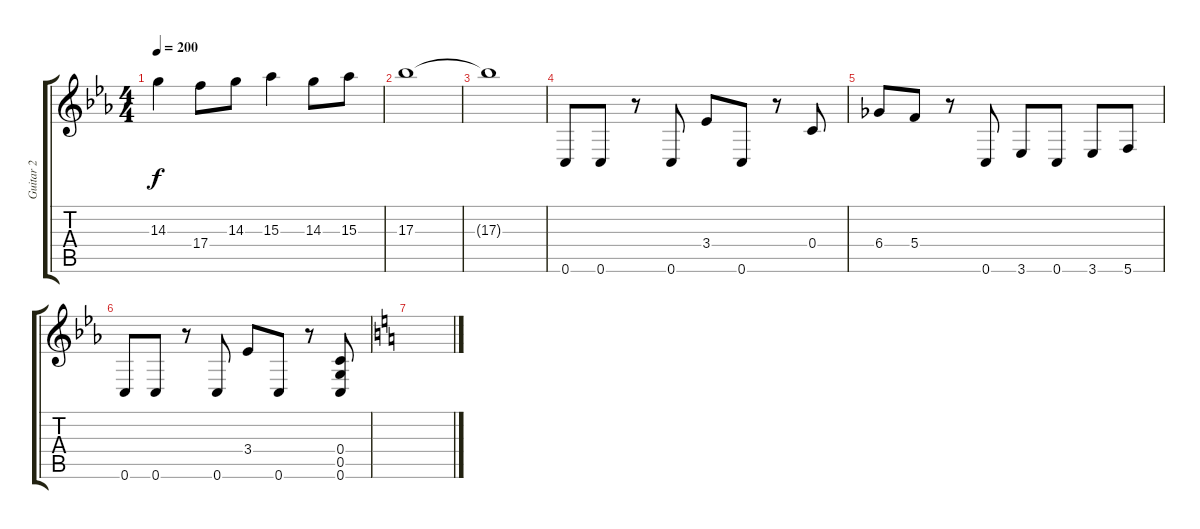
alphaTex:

\track ("Guitar 2" "Guitar 2") {instrument distortionguitar}
\staff {score tabs}
\tuning (D4 A3 F3 C3 G2 C2) {hide}
\ts (4 4)
\tempo 200
\clef g2
\ks eb
14.3.4{dy f} 17.4.8 14.3.8 15.3.4 14.3.8 15.3.8 |
17.3.1 |
17.3{t}.1 |
0.6.8 0.6.8 r.8 0.6.8 3.4.8 0.6.8 r.8 0.4.8 |
6.4.8 5.4.8 r.8 0.6.8 3.6.8 0.6.8 3.6.8 5.6.8 |
0.6.8 0.6.8 r.8 0.6.8 3.4.8 0.6.8 r.8 (0.4 0.5 0.6).8 |
\ks c
